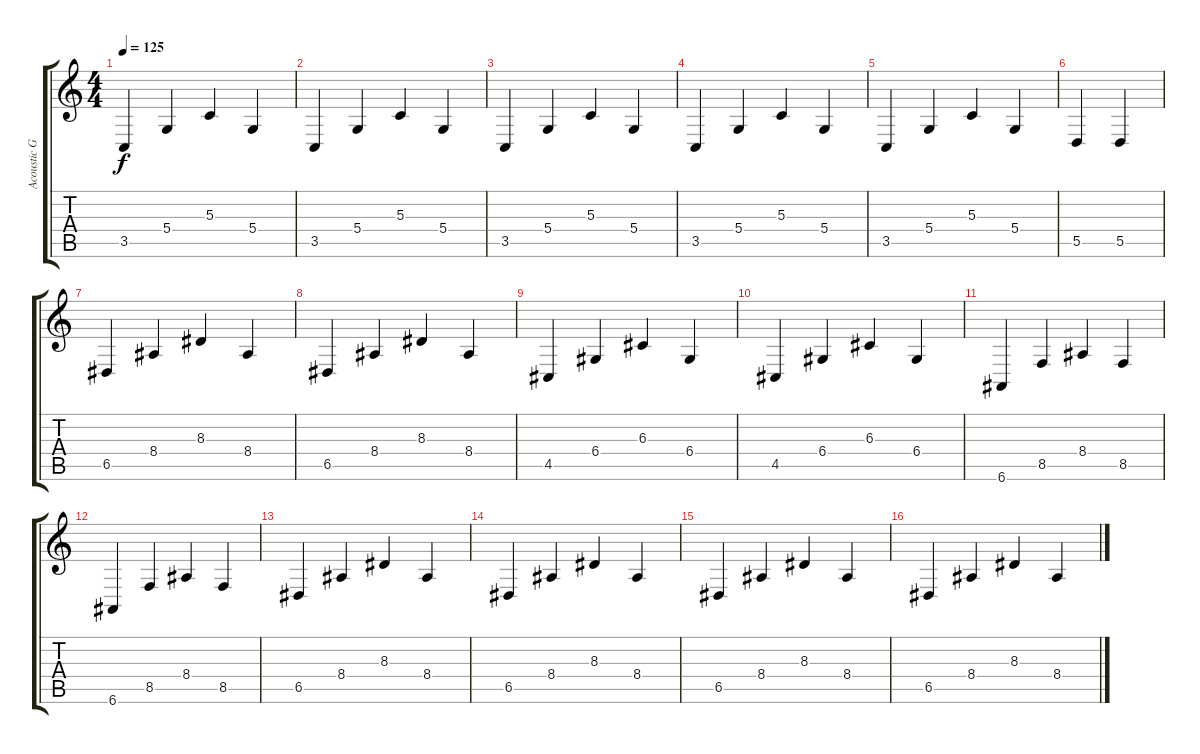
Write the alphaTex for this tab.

\track ("Acoustic Grand Piano" "Acoustic G") {instrument acousticgrandpiano}
\staff {score tabs}
\tuning (E4 B3 G3 D3 A2 E2) {hide}
\ts (4 4)
\tempo 125
\clef g2
\ks c
3.5.4{dy f} 5.4.4 5.3.4 5.4.4 |
3.5.4 5.4.4 5.3.4 5.4.4 |
3.5.4 5.4.4 5.3.4 5.4.4 |
3.5.4 5.4.4 5.3.4 5.4.4 |
3.5.4 5.4.4 5.3.4 5.4.4 |
5.5.4 5.5.4 |
6.5.4 8.4.4 8.3.4 8.4.4 |
6.5.4 8.4.4 8.3.4 8.4.4 |
4.5.4 6.4.4 6.3.4 6.4.4 |
4.5.4 6.4.4 6.3.4 6.4.4 |
6.6.4 8.5.4 8.4.4 8.5.4 |
6.6.4 8.5.4 8.4.4 8.5.4 |
6.5.4 8.4.4 8.3.4 8.4.4 |
6.5.4 8.4.4 8.3.4 8.4.4 |
6.5.4 8.4.4 8.3.4 8.4.4 |
6.5.4 8.4.4 8.3.4 8.4.4
